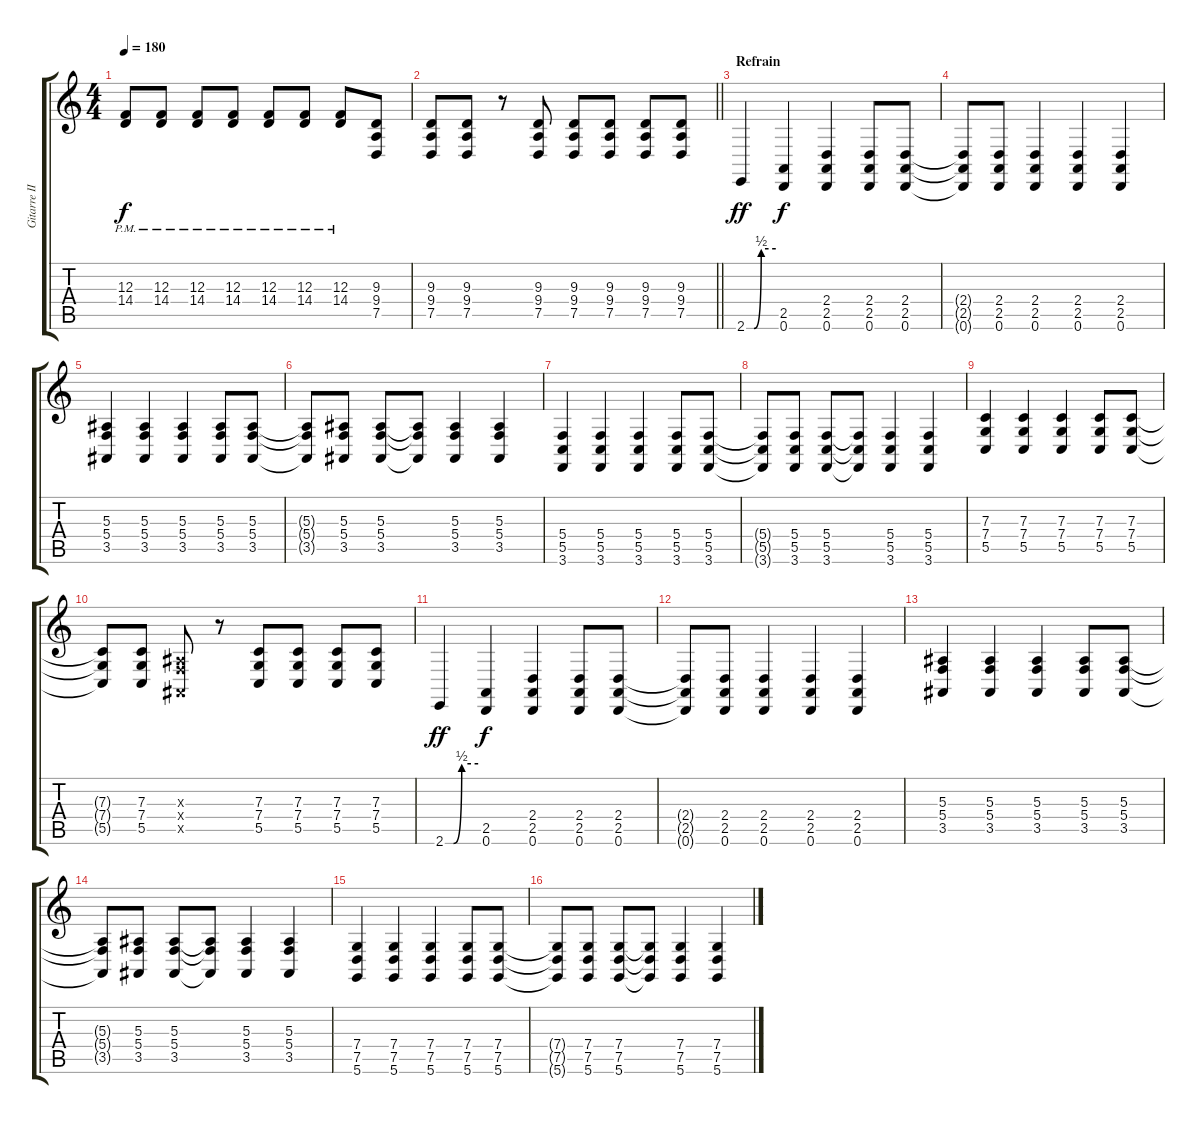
\track ("Gitarre II (Lead)" "Gitarre II") {instrument lead2sawtooth}
\staff {score tabs}
\tuning (D4 A3 F3 C3 G2 D2) {hide}
\ts (4 4)
\tempo 180
\clef g2
\ks c
(12.3{pm} 14.4{pm}).8{dy f} (12.3{pm} 14.4{pm}).8 (12.3{pm} 14.4{pm}).8 (12.3{pm} 14.4{pm}).8 (12.3{pm} 14.4{pm}).8 (12.3{pm} 14.4{pm}).8 (12.3{pm} 14.4{pm}).8{volume 13 instrument overdrivenguitar} (9.3 9.4 7.5).8 |
\barLineRight lightlight
(9.3 9.4 7.5).8 (9.3 9.4 7.5).8 r.8 (9.3 9.4 7.5).8 (9.3 9.4 7.5).8 (9.3 9.4 7.5).8 (9.3 9.4 7.5).8 (9.3 9.4 7.5).8 |
\section ("" "Refrain")
2.6{be (custom 0 0 15 0 30 2 60 2)}.4{dy ff} (2.5 0.6).4{dy f} (2.4 2.5 0.6).4 (2.4 2.5 0.6).8 (2.4 2.5 0.6).8 |
(2.4{t} 2.5{t} 0.6{t}).8 (2.4 2.5 0.6).8 (2.4 2.5 0.6).4 (2.4 2.5 0.6).4 (2.4 2.5 0.6).4 |
(5.3 5.4 3.5).4 (5.3 5.4 3.5).4 (5.3 5.4 3.5).4 (5.3 5.4 3.5).8 (5.3 5.4 3.5).8 |
(5.3{t} 5.4{t} 3.5{t}).8 (5.3 5.4 3.5).8 (5.3 5.4 3.5).8 (5.3{t} 5.4{t} 3.5{t}).8 (5.3 5.4 3.5).4 (5.3 5.4 3.5).4 |
(5.4 5.5 3.6).4 (5.4 5.5 3.6).4 (5.4 5.5 3.6).4 (5.4 5.5 3.6).8 (5.4 5.5 3.6).8 |
(5.4{t} 5.5{t} 3.6{t}).8 (5.4 5.5 3.6).8 (5.4 5.5 3.6).8 (5.4{t} 5.5{t} 3.6{t}).8 (5.4 5.5 3.6).4 (5.4 5.5 3.6).4 |
(7.3 7.4 5.5).4 (7.3 7.4 5.5).4 (7.3 7.4 5.5).4 (7.3 7.4 5.5).8 (7.3 7.4 5.5).8 |
(7.3{t} 7.4{t} 5.5{t}).8 (7.3 7.4 5.5).8 (5.3{x} 5.4{x} 3.5{x}).8 r.8 (7.3 7.4 5.5).8 (7.3 7.4 5.5).8 (7.3 7.4 5.5).8 (7.3 7.4 5.5).8 |
2.6{be (custom 0 0 15 0 30 2 60 2)}.4{dy ff} (2.5 0.6).4{dy f} (2.4 2.5 0.6).4 (2.4 2.5 0.6).8 (2.4 2.5 0.6).8 |
(2.4{t} 2.5{t} 0.6{t}).8 (2.4 2.5 0.6).8 (2.4 2.5 0.6).4 (2.4 2.5 0.6).4 (2.4 2.5 0.6).4 |
(5.3 5.4 3.5).4 (5.3 5.4 3.5).4 (5.3 5.4 3.5).4 (5.3 5.4 3.5).8 (5.3 5.4 3.5).8 |
(5.3{t} 5.4{t} 3.5{t}).8 (5.3 5.4 3.5).8 (5.3 5.4 3.5).8 (5.3{t} 5.4{t} 3.5{t}).8 (5.3 5.4 3.5).4 (5.3 5.4 3.5).4 |
(7.4 7.5 5.6).4 (7.4 7.5 5.6).4 (7.4 7.5 5.6).4 (7.4 7.5 5.6).8 (7.4 7.5 5.6).8 |
(7.4{t} 7.5{t} 5.6{t}).8 (7.4 7.5 5.6).8 (7.4 7.5 5.6).8 (7.4{t} 7.5{t} 5.6{t}).8 (7.4 7.5 5.6).4 (7.4 7.5 5.6).4
